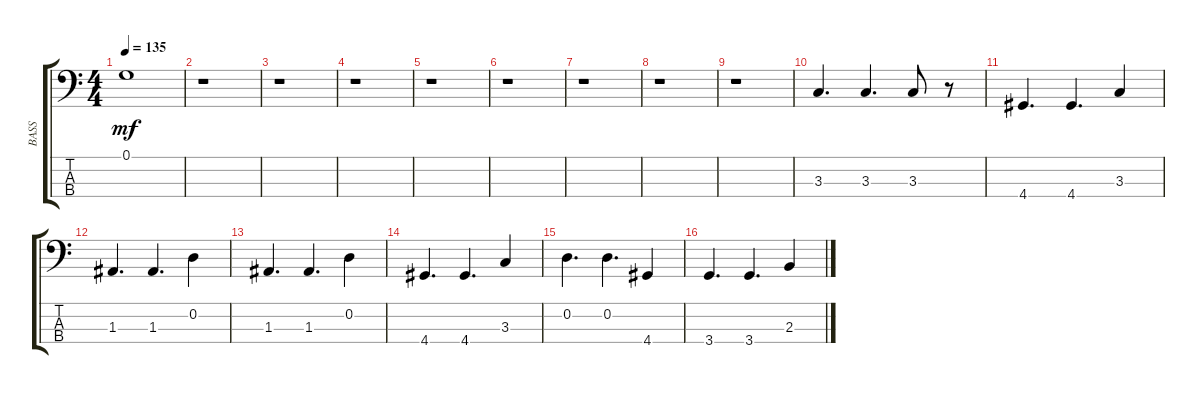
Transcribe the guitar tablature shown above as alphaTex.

\track ("BASS" "BASS") {instrument acousticbass}
\staff {score tabs}
\tuning (G2 D2 A1 E1) {hide}
\ts (4 4)
\tempo 135
\clef f4
\ks c
0.1.1{dy mf} |
r.1 |
r.1 |
r.1 |
r.1 |
r.1 |
r.1 |
r.1 |
r.1 |
3.3.4{d} 3.3.4{d} 3.3.8 r.8 |
4.4.4{d} 4.4.4{d} 3.3.4 |
1.3.4{d} 1.3.4{d} 0.2.4 |
1.3.4{d} 1.3.4{d} 0.2.4 |
4.4.4{d} 4.4.4{d} 3.3.4 |
0.2.4{d} 0.2.4{d} 4.4.4 |
3.4.4{d} 3.4.4{d} 2.3.4
